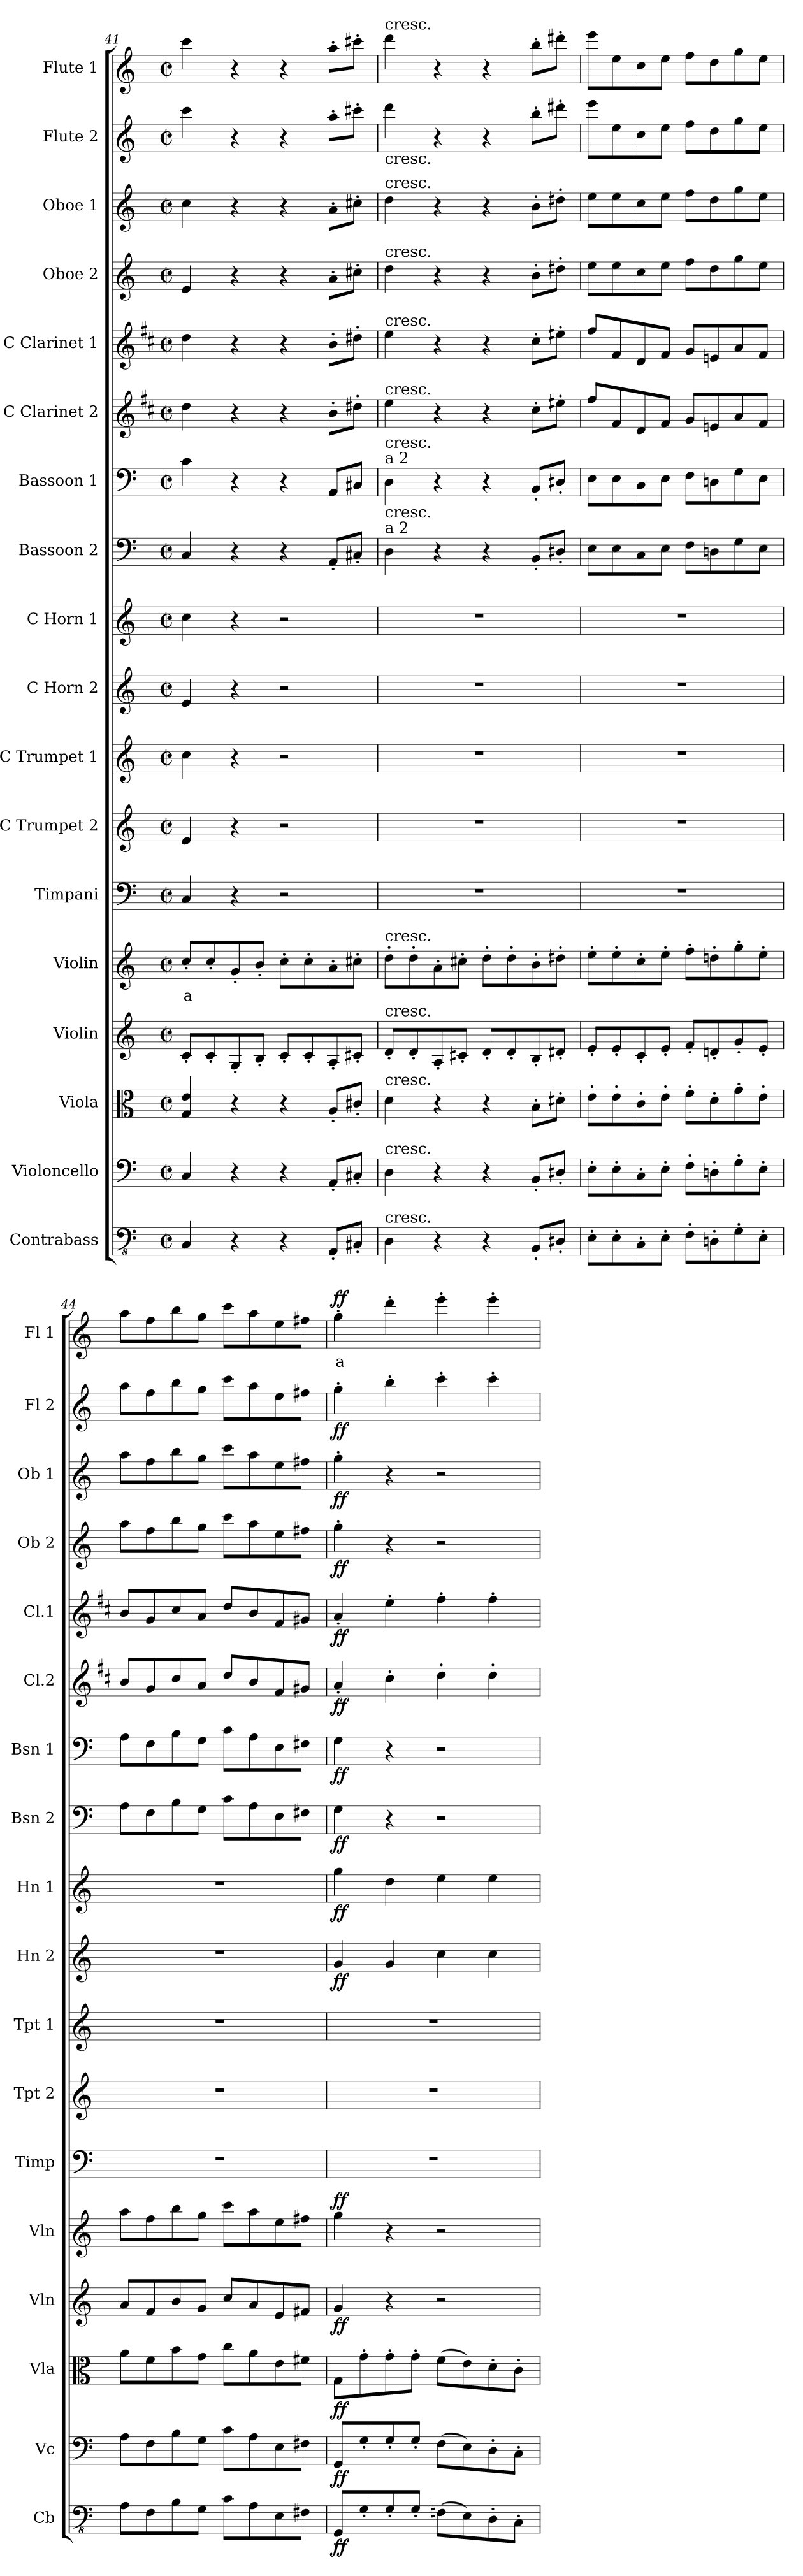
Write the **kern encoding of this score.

**kern	**dynam	**kern	**dynam	**kern	**dynam	**kern	**dynam	**kern	**text	**dynam	**kern	**kern	**kern	**kern	**dynam	**kern	**dynam	**kern	**dynam	**kern	**dynam	**kern	**dynam	**kern	**dynam	**kern	**dynam	**kern	**dynam	**kern	**dynam	**kern	**text	**dynam
*part18	*part18	*part17	*part17	*part16	*part16	*part15	*part15	*part14	*part14	*part14	*part13	*part12	*part11	*part10	*part10	*part9	*part9	*part8	*part8	*part7	*part7	*part6	*part6	*part5	*part5	*part4	*part4	*part3	*part3	*part2	*part2	*part1	*part1	*part1
*staff18	*staff18	*staff17	*staff17	*staff16	*staff16	*staff15	*staff15	*staff14	*staff14	*staff14	*staff13	*staff12	*staff11	*staff10	*staff10	*staff9	*staff9	*staff8	*staff8	*staff7	*staff7	*staff6	*staff6	*staff5	*staff5	*staff4	*staff4	*staff3	*staff3	*staff2	*staff2	*staff1	*staff1	*staff1
*I"Contrabass	*	*I"Violoncello	*	*I"Viola	*	*I"Violin	*	*I"Violin	*	*	*I"Timpani	*I"C Trumpet 2	*I"C Trumpet 1	*I"C Horn 2	*	*I"C Horn 1	*	*I"Bassoon 2	*	*I"Bassoon 1	*	*I"C Clarinet 2	*	*I"C Clarinet 1	*	*I"Oboe 2	*	*I"Oboe 1	*	*I"Flute 2	*	*I"Flute 1	*	*
*I'Cb	*	*I'Vc	*	*I'Vla	*	*I'Vln	*	*I'Vln	*	*	*I'Timp	*I'Tpt 2	*I'Tpt 1	*I'Hn 2	*	*I'Hn 1	*	*I'Bsn 2	*	*I'Bsn 1	*	*I'Cl.2	*	*I'Cl.1	*	*I'Ob 2	*	*I'Ob 1	*	*I'Fl 2	*	*I'Fl 1	*	*
*clefFv4	*	*clefF4	*	*clefC3	*	*clefG2	*	*clefG2	*	*	*clefF4	*clefG2	*clefG2	*clefG2	*	*clefG2	*	*clefF4	*	*clefF4	*	*clefG2	*	*clefG2	*	*clefG2	*	*clefG2	*	*clefG2	*	*clefG2	*	*
*	*	*	*	*	*	*	*	*	*	*	*	*	*	*ITrd7c12	*	*ITrd7c12	*	*	*	*	*	*ITrd1c2	*	*ITrd1c2	*	*	*	*	*	*	*	*	*	*
*k[]	*	*k[]	*	*k[]	*	*k[]	*	*k[]	*	*	*k[]	*k[]	*k[]	*k[]	*	*k[]	*	*k[]	*	*k[]	*	*k[]	*	*k[]	*	*k[]	*	*k[]	*	*k[]	*	*k[]	*	*
*M2/2	*	*M2/2	*	*M2/2	*	*M2/2	*	*M2/2	*	*	*M2/2	*M2/2	*M2/2	*M2/2	*	*M2/2	*	*M2/2	*	*M2/2	*	*M2/2	*	*M2/2	*	*M2/2	*	*M2/2	*	*M2/2	*	*M2/2	*	*
*met(c|)	*	*met(c|)	*	*met(c|)	*	*met(c|)	*	*met(c|)	*	*	*met(c|)	*met(c|)	*met(c|)	*met(c|)	*	*met(c|)	*	*met(c|)	*	*met(c|)	*	*met(c|)	*	*met(c|)	*	*met(c|)	*	*met(c|)	*	*met(c|)	*	*met(c|)	*	*
=41	=41	=41	=41	=41	=41	=41	=41	=41	=41	=41	=41	=41	=41	=41	=41	=41	=41	=41	=41	=41	=41	=41	=41	=41	=41	=41	=41	=41	=41	=41	=41	=41	=41	=41
!	!	!	!	!	!	!	!	!	!LO:LY:b:color=#FF0000	!	!	!	!	!	!	!	!	!	!	!	!	!	!	!	!	!	!	!	!	!	!	!	!	!
4CC/	.	4C/	.	4G/ 4e/	.	8c'/L	.	8cc'/L	a	.	4C/	4e/	4cc\	4E/	.	4c\	.	4C/	.	4c\	.	4cc\	.	4cc\	.	4e/	.	4cc\	.	4ccc\	.	4ccc\	.	.
.	.	.	.	.	.	8c'/	.	8cc'/	.	.	.	.	.	.	.	.	.	.	.	.	.	.	.	.	.	.	.	.	.	.	.	.	.	.
4r	.	4r	.	4r	.	8G'/	.	8g'/	.	.	4r	4r	4r	4r	.	4r	.	4r	.	4r	.	4r	.	4r	.	4r	.	4r	.	4r	.	4r	.	.
.	.	.	.	.	.	8B'/J	.	8b'/J	.	.	.	.	.	.	.	.	.	.	.	.	.	.	.	.	.	.	.	.	.	.	.	.	.	.
4r	.	4r	.	4r	.	8c'/L	.	8cc'\L	.	.	2r	2r	2r	2r	.	2r	.	4r	.	4r	.	4r	.	4r	.	4r	.	4r	.	4r	.	4r	.	.
.	.	.	.	.	.	8c'/	.	8cc'\	.	.	.	.	.	.	.	.	.	.	.	.	.	.	.	.	.	.	.	.	.	.	.	.	.	.
8AAA'/L	.	8AA'/L	.	8A'/L	.	8A'/	.	8a'\	.	.	.	.	.	.	.	.	.	8AA'/L	.	8AA/L	.	8a'\L	.	8a'\L	.	8a'\L	.	8a'\L	.	8aa'\L	.	8aa'\L	.	.
8CC#X'/J	.	8C#X'/J	.	8c#X'/J	.	8c#X'/J	.	8cc#X'\J	.	.	.	.	.	.	.	.	.	8C#X'/J	.	8C#X/J	.	8cc#X'\J	.	8cc#X'\J	.	8cc#X'\J	.	8cc#X'\J	.	8ccc#X'\J	.	8ccc#X'\J	.	.
=42	=42	=42	=42	=42	=42	=42	=42	=42	=42	=42	=42	=42	=42	=42	=42	=42	=42	=42	=42	=42	=42	=42	=42	=42	=42	=42	=42	=42	=42	=42	=42	=42	=42	=42
!	!	!	!	!	!	!	!	!	!	!	!	!	!	!	!	!	!	!	!	!	!	!	!	!	!	!	!	!	!	!	!	!LO:TX:a:t=cresc.	!	!
!	!	!	!	!	!	!	!	!	!	!	!	!	!	!	!	!	!	!	!	!	!	!	!	!	!	!	!	!	!	!LO:TX:b:t=cresc.	!	!	!	!
!	!	!	!	!	!	!	!	!	!	!	!	!	!	!	!	!	!	!	!	!	!	!	!	!	!	!	!	!LO:TX:a:t=cresc.	!	!	!	!	!	!
!	!	!	!	!	!	!	!	!	!	!	!	!	!	!	!	!	!	!	!	!	!	!	!	!	!	!LO:TX:a:t=cresc.	!	!	!	!	!	!	!	!
!	!	!	!	!	!	!	!	!	!	!	!	!	!	!	!	!	!	!	!	!	!	!	!	!LO:TX:a:t=cresc.	!	!	!	!	!	!	!	!	!	!
!	!	!	!	!	!	!	!	!	!	!	!	!	!	!	!	!	!	!	!	!	!	!LO:TX:a:t=cresc.	!	!	!	!	!	!	!	!	!	!	!	!
!	!	!	!	!	!	!	!	!	!	!	!	!	!	!	!	!	!	!	!	!LO:TX:a:t=a 2	!	!	!	!	!	!	!	!	!	!	!	!	!	!
!	!	!	!	!	!	!	!	!	!	!	!	!	!	!	!	!	!	!	!	!LO:TX:a:t=cresc.	!	!	!	!	!	!	!	!	!	!	!	!	!	!
!	!	!	!	!	!	!	!	!	!	!	!	!	!	!	!	!	!	!LO:TX:a:t=a 2	!	!	!	!	!	!	!	!	!	!	!	!	!	!	!	!
!	!	!	!	!	!	!	!	!	!	!	!	!	!	!	!	!	!	!LO:TX:a:t=cresc.	!	!	!	!	!	!	!	!	!	!	!	!	!	!	!	!
!	!	!	!	!	!	!	!	!LO:TX:a:t=cresc.	!	!	!	!	!	!	!	!	!	!	!	!	!	!	!	!	!	!	!	!	!	!	!	!	!	!
!	!	!	!	!	!	!LO:TX:a:t=cresc.	!	!	!	!	!	!	!	!	!	!	!	!	!	!	!	!	!	!	!	!	!	!	!	!	!	!	!	!
!	!	!	!	!LO:TX:a:t=cresc.	!	!	!	!	!	!	!	!	!	!	!	!	!	!	!	!	!	!	!	!	!	!	!	!	!	!	!	!	!	!
!	!	!LO:TX:a:t=cresc.	!	!	!	!	!	!	!	!	!	!	!	!	!	!	!	!	!	!	!	!	!	!	!	!	!	!	!	!	!	!	!	!
!LO:TX:a:t=cresc.	!	!	!	!	!	!	!	!	!	!	!	!	!	!	!	!	!	!	!	!	!	!	!	!	!	!	!	!	!	!	!	!	!	!
4DD\	.	4D\	.	4d\	.	8d'/L	.	8dd'\L	.	.	1r	1r	1r	1r	.	1r	.	4D\	.	4D\	.	4dd\	.	4dd\	.	4dd\	.	4dd\	.	4ddd\	.	4ddd\	.	.
.	.	.	.	.	.	8d'/	.	8dd'\	.	.	.	.	.	.	.	.	.	.	.	.	.	.	.	.	.	.	.	.	.	.	.	.	.	.
4r	.	4r	.	4r	.	8A'/	.	8a'\	.	.	.	.	.	.	.	.	.	4r	.	4r	.	4r	.	4r	.	4r	.	4r	.	4r	.	4r	.	.
.	.	.	.	.	.	8c#X'/J	.	8cc#X'\J	.	.	.	.	.	.	.	.	.	.	.	.	.	.	.	.	.	.	.	.	.	.	.	.	.	.
4r	.	4r	.	4r	.	8d'/L	.	8dd'\L	.	.	.	.	.	.	.	.	.	4r	.	4r	.	4r	.	4r	.	4r	.	4r	.	4r	.	4r	.	.
.	.	.	.	.	.	8d'/	.	8dd'\	.	.	.	.	.	.	.	.	.	.	.	.	.	.	.	.	.	.	.	.	.	.	.	.	.	.
8BBB'/L	.	8BB'/L	.	8B'\L	.	8B'/	.	8b'\	.	.	.	.	.	.	.	.	.	8BB'/L	.	8BB'/L	.	8b'\L	.	8b'\L	.	8b'\L	.	8b'\L	.	8bb'\L	.	8bb'\L	.	.
8DD#X'/J	.	8D#X'/J	.	8d#X'\J	.	8d#X'/J	.	8dd#X'\J	.	.	.	.	.	.	.	.	.	8D#X'/J	.	8D#X'/J	.	8dd#X'\J	.	8dd#X'\J	.	8dd#X'\J	.	8dd#X'\J	.	8ddd#X'\J	.	8ddd#X'\J	.	.
=43	=43	=43	=43	=43	=43	=43	=43	=43	=43	=43	=43	=43	=43	=43	=43	=43	=43	=43	=43	=43	=43	=43	=43	=43	=43	=43	=43	=43	=43	=43	=43	=43	=43	=43
8EE'\L	.	8E'\L	.	8e'\L	.	8e'/L	.	8ee'\L	.	.	1r	1r	1r	1r	.	1r	.	8E\L	.	8E\L	.	8ee/L	.	8ee/L	.	8ee\L	.	8ee\L	.	8eee\L	.	8eee\L	.	.
8EE'\	.	8E'\	.	8e'\	.	8e'/	.	8ee'\	.	.	.	.	.	.	.	.	.	8E\	.	8E\	.	8e/	.	8e/	.	8ee\	.	8ee\	.	8ee\	.	8ee\	.	.
8CC'\	.	8C'\	.	8c'\	.	8c'/	.	8cc'\	.	.	.	.	.	.	.	.	.	8C\	.	8C\	.	8c/	.	8c/	.	8cc\	.	8cc\	.	8cc\	.	8cc\	.	.
8EE'\J	.	8E'\J	.	8e'\J	.	8e'/J	.	8ee'\J	.	.	.	.	.	.	.	.	.	8E\J	.	8E\J	.	8e/J	.	8e/J	.	8ee\J	.	8ee\J	.	8ee\J	.	8ee\J	.	.
8FF'\L	.	8F'\L	.	8f'\L	.	8f'/L	.	8ff'\L	.	.	.	.	.	.	.	.	.	8F\L	.	8F\L	.	8f/L	.	8f/L	.	8ff\L	.	8ff\L	.	8ff\L	.	8ff\L	.	.
8DDn'\	.	8Dn'\	.	8d'\	.	8dn'/	.	8ddn'\	.	.	.	.	.	.	.	.	.	8Dn\	.	8Dn\	.	8dn/	.	8dn/	.	8dd\	.	8dd\	.	8dd\	.	8dd\	.	.
8GG'\	.	8G'\	.	8g'\	.	8g'/	.	8gg'\	.	.	.	.	.	.	.	.	.	8G\	.	8G\	.	8g/	.	8g/	.	8gg\	.	8gg\	.	8gg\	.	8gg\	.	.
8EE'\J	.	8E'\J	.	8e'\J	.	8e'/J	.	8ee'\J	.	.	.	.	.	.	.	.	.	8E\J	.	8E\J	.	8e/J	.	8e/J	.	8ee\J	.	8ee\J	.	8ee\J	.	8ee\J	.	.
=44	=44	=44	=44	=44	=44	=44	=44	=44	=44	=44	=44	=44	=44	=44	=44	=44	=44	=44	=44	=44	=44	=44	=44	=44	=44	=44	=44	=44	=44	=44	=44	=44	=44	=44
8AA\L	.	8A\L	.	8a\L	.	8a/L	.	8aa\L	.	.	1r	1r	1r	1r	.	1r	.	8A\L	.	8A\L	.	8a/L	.	8a/L	.	8aa\L	.	8aa\L	.	8aa\L	.	8aa\L	.	.
8FF\	.	8F\	.	8f\	.	8f/	.	8ff\	.	.	.	.	.	.	.	.	.	8F\	.	8F\	.	8f/	.	8f/	.	8ff\	.	8ff\	.	8ff\	.	8ff\	.	.
8BB\	.	8B\	.	8b\	.	8b/	.	8bb\	.	.	.	.	.	.	.	.	.	8B\	.	8B\	.	8b/	.	8b/	.	8bb\	.	8bb\	.	8bb\	.	8bb\	.	.
8GG\J	.	8G\J	.	8g\J	.	8g/J	.	8gg\J	.	.	.	.	.	.	.	.	.	8G\J	.	8G\J	.	8g/J	.	8g/J	.	8gg\J	.	8gg\J	.	8gg\J	.	8gg\J	.	.
8C\L	.	8c\L	.	8cc\L	.	8cc/L	.	8ccc\L	.	.	.	.	.	.	.	.	.	8c\L	.	8c\L	.	8cc/L	.	8cc/L	.	8ccc\L	.	8ccc\L	.	8ccc\L	.	8ccc\L	.	.
8AA\	.	8A\	.	8a\	.	8a/	.	8aa\	.	.	.	.	.	.	.	.	.	8A\	.	8A\	.	8a/	.	8a/	.	8aa\	.	8aa\	.	8aa\	.	8aa\	.	.
8EE\	.	8E\	.	8e\	.	8e/	.	8ee\	.	.	.	.	.	.	.	.	.	8E\	.	8E\	.	8e/	.	8e/	.	8ee\	.	8ee\	.	8ee\	.	8ee\	.	.
8FF#X\J	.	8F#X\J	.	8f#X\J	.	8f#X/J	.	8ff#X\J	.	.	.	.	.	.	.	.	.	8F#X\J	.	8F#X\J	.	8f#X/J	.	8f#X/J	.	8ff#X\J	.	8ff#X\J	.	8ff#X\J	.	8ff#X\J	.	.
=45	=45	=45	=45	=45	=45	=45	=45	=45	=45	=45	=45	=45	=45	=45	=45	=45	=45	=45	=45	=45	=45	=45	=45	=45	=45	=45	=45	=45	=45	=45	=45	=45	=45	=45
!	!LO:DY:b	!	!LO:DY:b	!	!LO:DY:b	!	!LO:DY:b	!	!	!LO:DY:b	!	!	!	!	!LO:DY:b	!	!LO:DY:b	!	!LO:DY:b	!	!LO:DY:b	!	!LO:DY:b	!	!LO:DY:b	!	!LO:DY:b	!	!LO:DY:b	!	!LO:DY:b	!	!LO:LY:b:color=#FF0000	!LO:DY:b
8GGG/L	ff	8GG/L	ff	8G\L	ff	4g/	ff	4gg\	.	ff	1r	1r	1r	4G/	ff	4g\	ff	4G\	ff	4G\	ff	4g'/	ff	4g'/	ff	4gg'\	ff	4gg'\	ff	4gg'\	ff	4gg'\	a	ff
8GG'/	.	8G'/	.	8g'\	.	.	.	.	.	.	.	.	.	.	.	.	.	.	.	.	.	.	.	.	.	.	.	.	.	.	.	.	.	.
8GG'/	.	8G'/	.	8g'\	.	4r	.	4r	.	.	.	.	.	4G/	.	4d\	.	4r	.	4r	.	4b'\	.	4dd'\	.	4r	.	4r	.	4bb'\	.	4ddd'\	.	.
8GG'/J	.	8G'/J	.	8g'\J	.	.	.	.	.	.	.	.	.	.	.	.	.	.	.	.	.	.	.	.	.	.	.	.	.	.	.	.	.	.
(>8FFn\L	.	(>8F\L	.	(>8f\L	.	2r	.	2r	.	.	.	.	.	4c\	.	4e\	.	2r	.	2r	.	4cc'\	.	4ee'\	.	2r	.	2r	.	4ccc'\	.	4eee'\	.	.
8EE\)	.	8E\)	.	8e\)	.	.	.	.	.	.	.	.	.	.	.	.	.	.	.	.	.	.	.	.	.	.	.	.	.	.	.	.	.	.
8DD'\	.	8D'\	.	8d'\	.	.	.	.	.	.	.	.	.	4c\	.	4e\	.	.	.	.	.	4cc'\	.	4ee'\	.	.	.	.	.	4ccc'\	.	4eee'\	.	.
8CC'\J	.	8C'\J	.	8c'\J	.	.	.	.	.	.	.	.	.	.	.	.	.	.	.	.	.	.	.	.	.	.	.	.	.	.	.	.	.	.
=	=	=	=	=	=	=	=	=	=	=	=	=	=	=	=	=	=	=	=	=	=	=	=	=	=	=	=	=	=	=	=	=	=	=
*-	*-	*-	*-	*-	*-	*-	*-	*-	*-	*-	*-	*-	*-	*-	*-	*-	*-	*-	*-	*-	*-	*-	*-	*-	*-	*-	*-	*-	*-	*-	*-	*-	*-	*-
